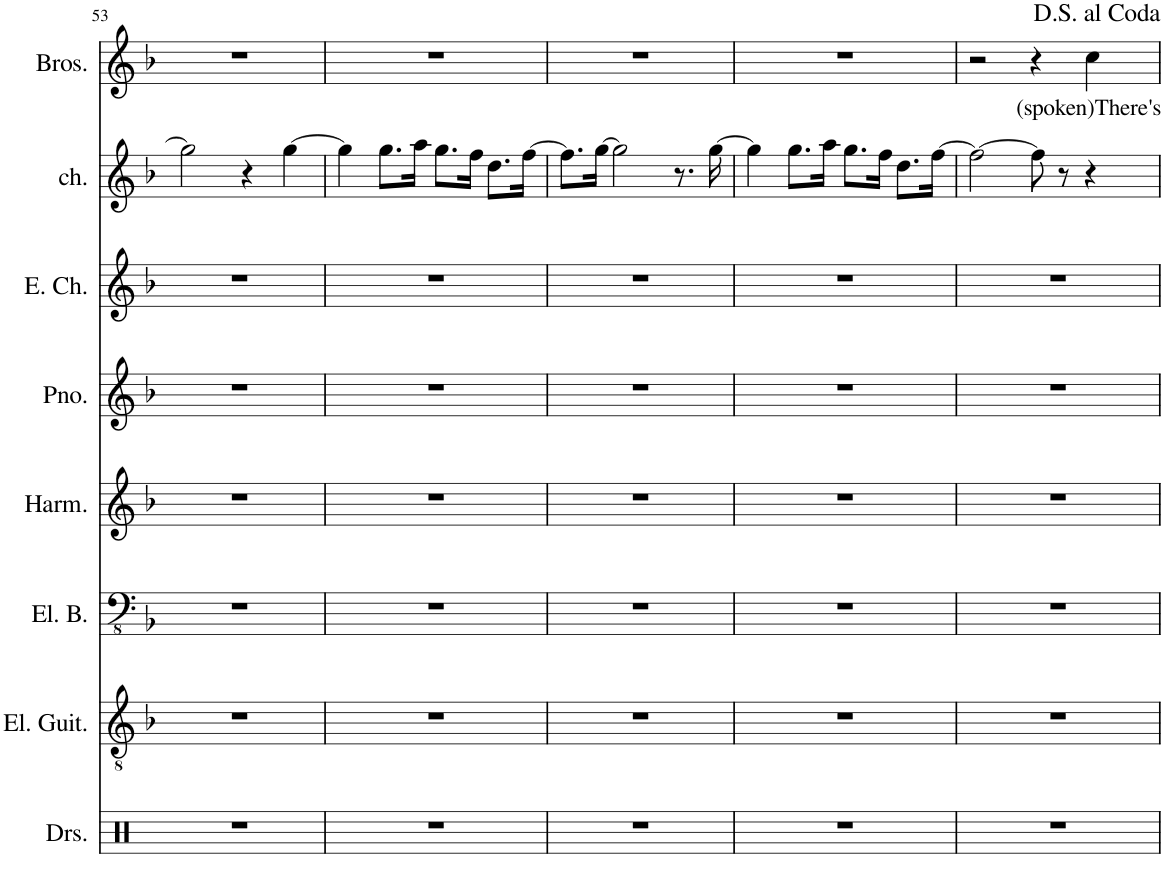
**kern	**kern	**kern	**kern	**kern	**kern	**kern	**kern	**text
*part8	*part7	*part6	*part5	*part4	*part3	*part2	*part1	*part1
*staff8	*staff7	*staff6	*staff5	*staff4	*staff3	*staff2	*staff1	*staff1
*I"Drumset	*I"Electric Guitar	*I"Electric Bass	*I"Harmonica	*I"Piano	*I"Electric Choir	*I"Chorus	*I"Brothers	*
*I'Drs.	*I'El. Guit.	*I'El. B.	*I'Harm.	*I'Pno.	*I'E. Ch.	*I'ch.	*I'Bros.	*
!!LO:PB:g=z
*clefX	*clefGv2	*clefFv4	*clefG2	*clefG2	*clefG2	*clefG2	*clefG2	*
*k[]	*k[b-]	*k[b-]	*k[b-]	*k[b-]	*k[b-]	*k[b-]	*k[b-]	*
*M4/4	*M4/4	*M4/4	*M4/4	*M4/4	*M4/4	*M4/4	*M4/4	*
=53	=53	=53	=53	=53	=53	=53	=53	=53
1r	1r	1r	1r	1r	1r	2gg\]	1r	.
.	.	.	.	.	.	4r	.	.
.	.	.	.	.	.	[4gg\	.	.
=54	=54	=54	=54	=54	=54	=54	=54	=54
1r	1r	1r	1r	1r	1r	4gg\]	1r	.
.	.	.	.	.	.	8.gg\L	.	.
.	.	.	.	.	.	16aa\Jk	.	.
.	.	.	.	.	.	8.gg\L	.	.
.	.	.	.	.	.	16ff\Jk	.	.
.	.	.	.	.	.	8.dd\L	.	.
.	.	.	.	.	.	[16ff\Jk	.	.
=55	=55	=55	=55	=55	=55	=55	=55	=55
1r	1r	1r	1r	1r	1r	8.ff\L]	1r	.
.	.	.	.	.	.	[16gg\Jk	.	.
.	.	.	.	.	.	2gg\]	.	.
.	.	.	.	.	.	8.r	.	.
.	.	.	.	.	.	[16gg\	.	.
=56	=56	=56	=56	=56	=56	=56	=56	=56
1r	1r	1r	1r	1r	1r	4gg\]	1r	.
.	.	.	.	.	.	8.gg\L	.	.
.	.	.	.	.	.	16aa\Jk	.	.
.	.	.	.	.	.	8.gg\L	.	.
.	.	.	.	.	.	16ff\Jk	.	.
.	.	.	.	.	.	8.dd\L	.	.
.	.	.	.	.	.	[16ff\Jk	.	.
=57	=57	=57	=57	=57	=57	=57	=57	=57
1r	1r	1r	1r	1r	1r	2ff\_	2r	.
.	.	.	.	.	.	8ff\]	4r	.
.	.	.	.	.	.	8r	.	.
!	!	!	!	!	!	!	!	!LO:LY:b
.	.	.	.	.	.	4r	4cc\	(spoken)There's
=	=	=	=	=	=	=	=	=
*-	*-	*-	*-	*-	*-	*-	*-	*-
